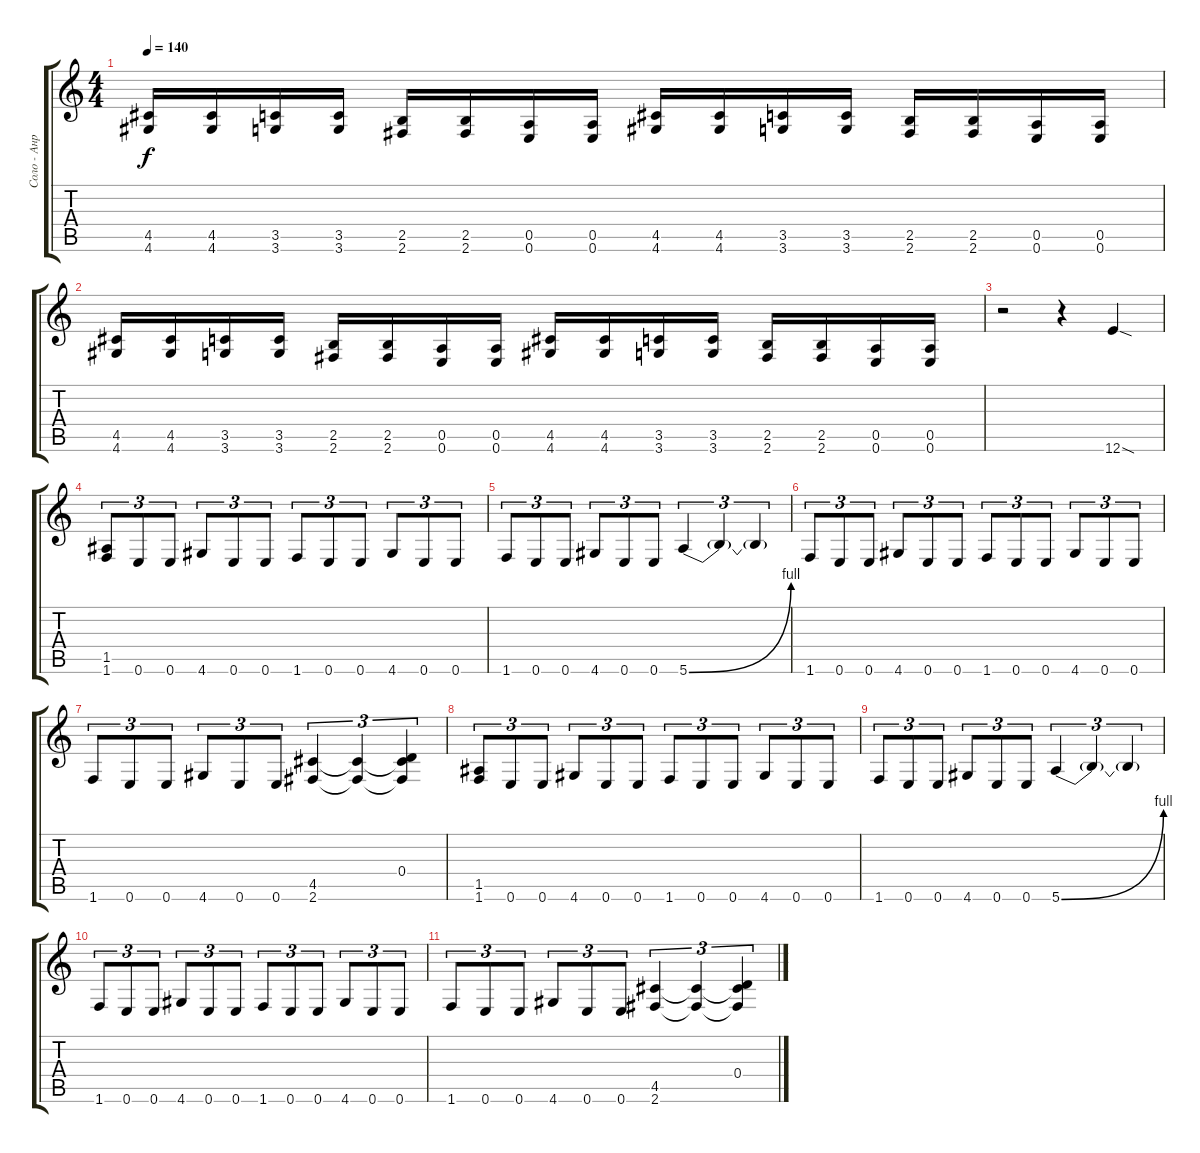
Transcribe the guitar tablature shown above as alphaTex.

\track ("Соло - Анрдей" "Соло - Анр") {instrument distortionguitar}
\staff {score tabs}
\tuning (E4 B3 G3 D3 A2 E2) {hide}
\ts (4 4)
\tempo 140
\clef g2
\ks c
(4.5 4.6).16{dy f} (4.5 4.6).16 (3.5 3.6).16 (3.5 3.6).16 (2.5 2.6).16 (2.5 2.6).16 (0.5 0.6).16 (0.5 0.6).16 (4.5 4.6).16 (4.5 4.6).16 (3.5 3.6).16 (3.5 3.6).16 (2.5 2.6).16 (2.5 2.6).16 (0.5 0.6).16 (0.5 0.6).16 |
(4.5 4.6).16 (4.5 4.6).16 (3.5 3.6).16 (3.5 3.6).16 (2.5 2.6).16 (2.5 2.6).16 (0.5 0.6).16 (0.5 0.6).16 (4.5 4.6).16 (4.5 4.6).16 (3.5 3.6).16 (3.5 3.6).16 (2.5 2.6).16 (2.5 2.6).16 (0.5 0.6).16 (0.5 0.6).16 |
r.2 r.4 12.6{sod}.4 |
(1.5 1.6).8{tu (3 2)} 0.6.8{tu (3 2)} 0.6.8{tu (3 2)} 4.6.8{tu (3 2)} 0.6.8{tu (3 2)} 0.6.8{tu (3 2)} 1.6.8{tu (3 2)} 0.6.8{tu (3 2)} 0.6.8{tu (3 2)} 4.6.8{tu (3 2)} 0.6.8{tu (3 2)} 0.6.8{tu (3 2)} |
1.6.8{tu (3 2)} 0.6.8{tu (3 2)} 0.6.8{tu (3 2)} 4.6.8{tu (3 2)} 0.6.8{tu (3 2)} 0.6.8{tu (3 2)} 5.6{be (bend 0 0 60 4)}.4{tu (3 2)} 5.6{t}.4{tu (3 2)} 5.6{t}.4{tu (3 2)} |
1.6.8{tu (3 2)} 0.6.8{tu (3 2)} 0.6.8{tu (3 2)} 4.6.8{tu (3 2)} 0.6.8{tu (3 2)} 0.6.8{tu (3 2)} 1.6.8{tu (3 2)} 0.6.8{tu (3 2)} 0.6.8{tu (3 2)} 4.6.8{tu (3 2)} 0.6.8{tu (3 2)} 0.6.8{tu (3 2)} |
1.6.8{tu (3 2)} 0.6.8{tu (3 2)} 0.6.8{tu (3 2)} 4.6.8{tu (3 2)} 0.6.8{tu (3 2)} 0.6.8{tu (3 2)} (4.5 2.6).4{tu (3 2)} (4.5{t} 2.6{t}).4{tu (3 2)} (0.4 4.5{t} 2.6{t}).4{tu (3 2)} |
(1.5 1.6).8{tu (3 2)} 0.6.8{tu (3 2)} 0.6.8{tu (3 2)} 4.6.8{tu (3 2)} 0.6.8{tu (3 2)} 0.6.8{tu (3 2)} 1.6.8{tu (3 2)} 0.6.8{tu (3 2)} 0.6.8{tu (3 2)} 4.6.8{tu (3 2)} 0.6.8{tu (3 2)} 0.6.8{tu (3 2)} |
1.6.8{tu (3 2)} 0.6.8{tu (3 2)} 0.6.8{tu (3 2)} 4.6.8{tu (3 2)} 0.6.8{tu (3 2)} 0.6.8{tu (3 2)} 5.6{be (bend 0 0 60 4)}.4{tu (3 2)} 5.6{t}.4{tu (3 2)} 5.6{t}.4{tu (3 2)} |
1.6.8{tu (3 2)} 0.6.8{tu (3 2)} 0.6.8{tu (3 2)} 4.6.8{tu (3 2)} 0.6.8{tu (3 2)} 0.6.8{tu (3 2)} 1.6.8{tu (3 2)} 0.6.8{tu (3 2)} 0.6.8{tu (3 2)} 4.6.8{tu (3 2)} 0.6.8{tu (3 2)} 0.6.8{tu (3 2)} |
1.6.8{tu (3 2)} 0.6.8{tu (3 2)} 0.6.8{tu (3 2)} 4.6.8{tu (3 2)} 0.6.8{tu (3 2)} 0.6.8{tu (3 2)} (4.5 2.6).4{tu (3 2)} (4.5{t} 2.6{t}).4{tu (3 2)} (0.4 4.5{t} 2.6{t}).4{tu (3 2)}
